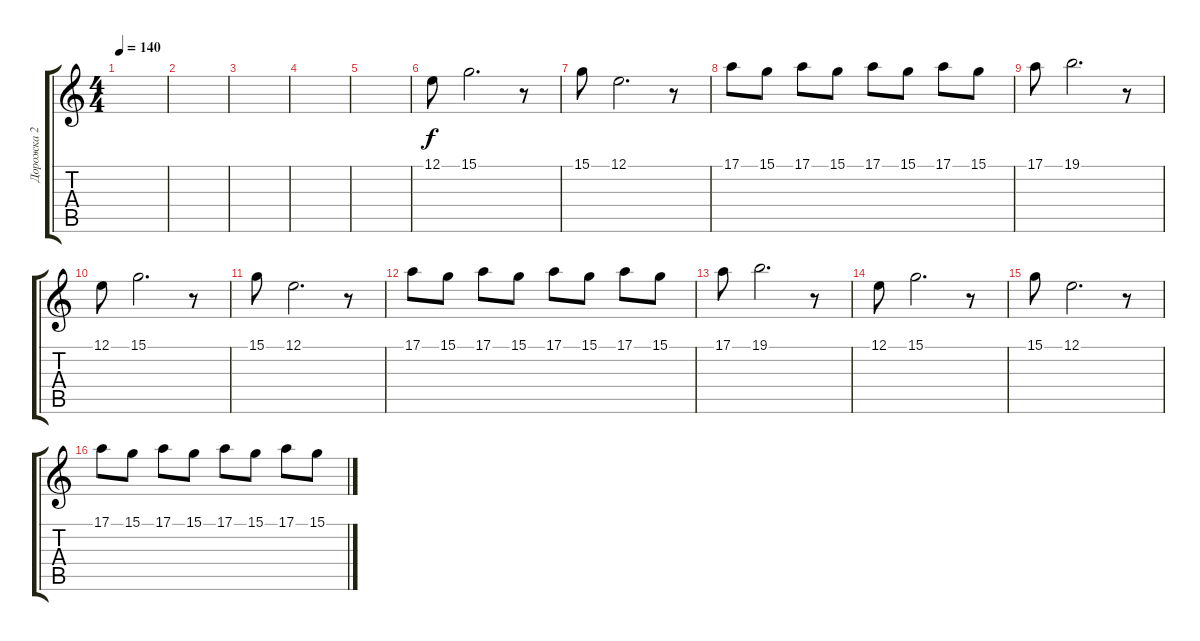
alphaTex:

\track ("Дорожка 2" "Дорожка 2") {instrument brightacousticpiano}
\staff {score tabs}
\tuning (E4 B3 G3 D3 A2 E2) {hide}
\ts (4 4)
\tempo 140
\clef g2
\ks c
|
|
|
|
|
12.1.8 15.1.2{d} r.8 |
15.1.8 12.1.2{d} r.8 |
17.1.8 15.1.8 17.1.8 15.1.8 17.1.8 15.1.8 17.1.8 15.1.8 |
17.1.8 19.1.2{d} r.8 |
12.1.8 15.1.2{d} r.8 |
15.1.8 12.1.2{d} r.8 |
17.1.8 15.1.8 17.1.8 15.1.8 17.1.8 15.1.8 17.1.8 15.1.8 |
17.1.8 19.1.2{d} r.8 |
12.1.8 15.1.2{d} r.8 |
15.1.8 12.1.2{d} r.8 |
17.1.8 15.1.8 17.1.8 15.1.8 17.1.8 15.1.8 17.1.8 15.1.8
